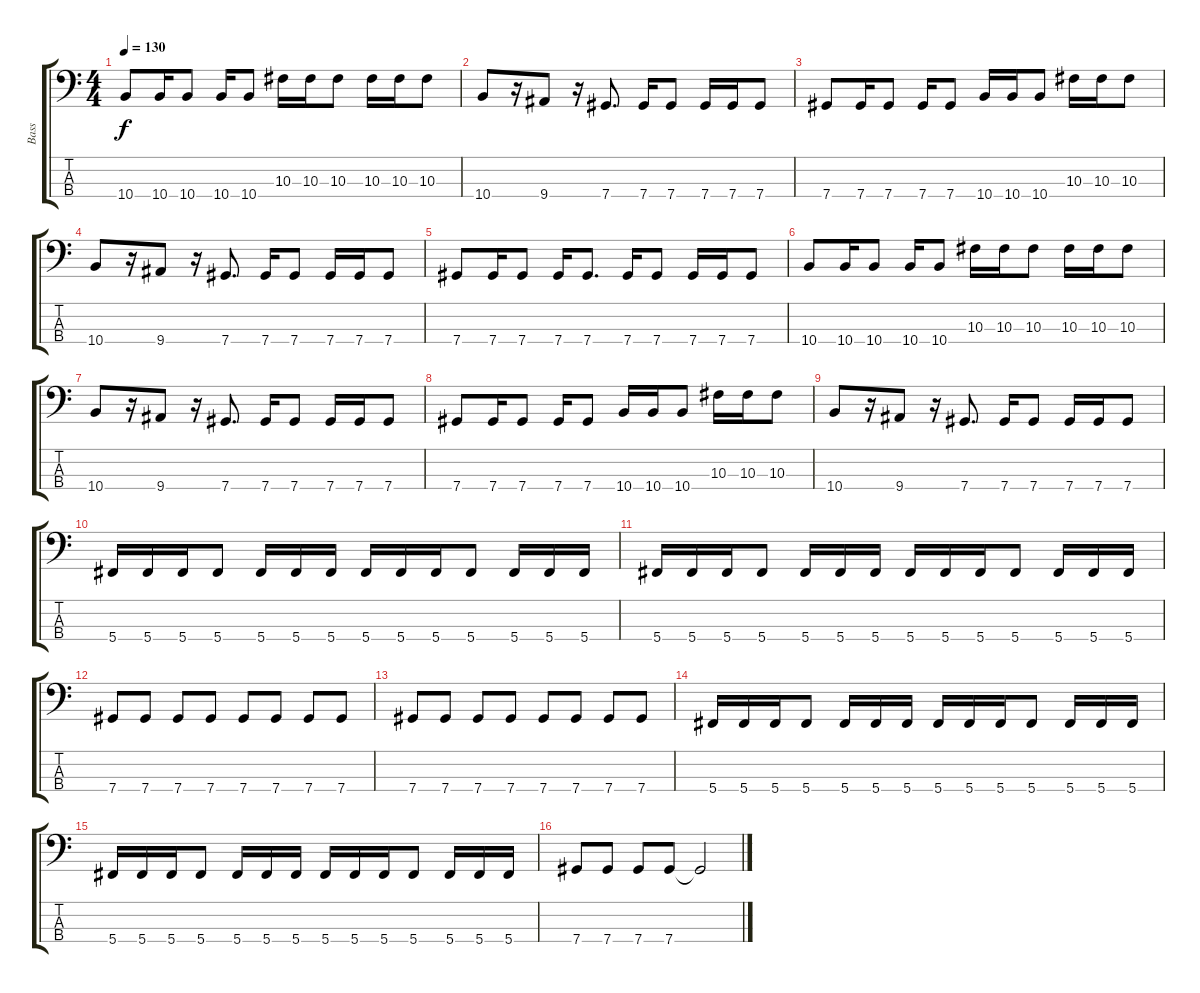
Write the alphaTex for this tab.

\track ("Bass" "Bass") {instrument electricbasspick}
\staff {score tabs}
\tuning (Gb2 Db2 Ab1 Db1) {hide}
\ts (4 4)
\tempo 130
\clef f4
\ks c
10.4.8{dy f} 10.4.16 10.4.8 10.4.16 10.4.8 10.3.16 10.3.16 10.3.8 10.3.16 10.3.16 10.3.8 |
10.4.8 r.16 9.4.8 r.16 7.4.8{d} 7.4.16 7.4.8 7.4.16 7.4.16 7.4.8 |
7.4.8 7.4.16 7.4.8 7.4.16 7.4.8 10.4.16 10.4.16 10.4.8 10.3.16 10.3.16 10.3.8 |
10.4.8 r.16 9.4.8 r.16 7.4.8{d} 7.4.16 7.4.8 7.4.16 7.4.16 7.4.8 |
7.4.8 7.4.16 7.4.8 7.4.16 7.4.8{d} 7.4.16 7.4.8 7.4.16 7.4.16 7.4.8 |
10.4.8 10.4.16 10.4.8 10.4.16 10.4.8 10.3.16 10.3.16 10.3.8 10.3.16 10.3.16 10.3.8 |
10.4.8 r.16 9.4.8 r.16 7.4.8{d} 7.4.16 7.4.8 7.4.16 7.4.16 7.4.8 |
7.4.8 7.4.16 7.4.8 7.4.16 7.4.8 10.4.16 10.4.16 10.4.8 10.3.16 10.3.16 10.3.8 |
10.4.8 r.16 9.4.8 r.16 7.4.8{d} 7.4.16 7.4.8 7.4.16 7.4.16 7.4.8 |
5.4.16 5.4.16 5.4.16 5.4.8 5.4.16 5.4.16 5.4.16 5.4.16 5.4.16 5.4.16 5.4.8 5.4.16 5.4.16 5.4.16 |
5.4.16 5.4.16 5.4.16 5.4.8 5.4.16 5.4.16 5.4.16 5.4.16 5.4.16 5.4.16 5.4.8 5.4.16 5.4.16 5.4.16 |
7.4.8 7.4.8 7.4.8 7.4.8 7.4.8 7.4.8 7.4.8 7.4.8 |
7.4.8 7.4.8 7.4.8 7.4.8 7.4.8 7.4.8 7.4.8 7.4.8 |
5.4.16 5.4.16 5.4.16 5.4.8 5.4.16 5.4.16 5.4.16 5.4.16 5.4.16 5.4.16 5.4.8 5.4.16 5.4.16 5.4.16 |
5.4.16 5.4.16 5.4.16 5.4.8 5.4.16 5.4.16 5.4.16 5.4.16 5.4.16 5.4.16 5.4.8 5.4.16 5.4.16 5.4.16 |
7.4.8 7.4.8 7.4.8 7.4.8 7.4{t}.2
